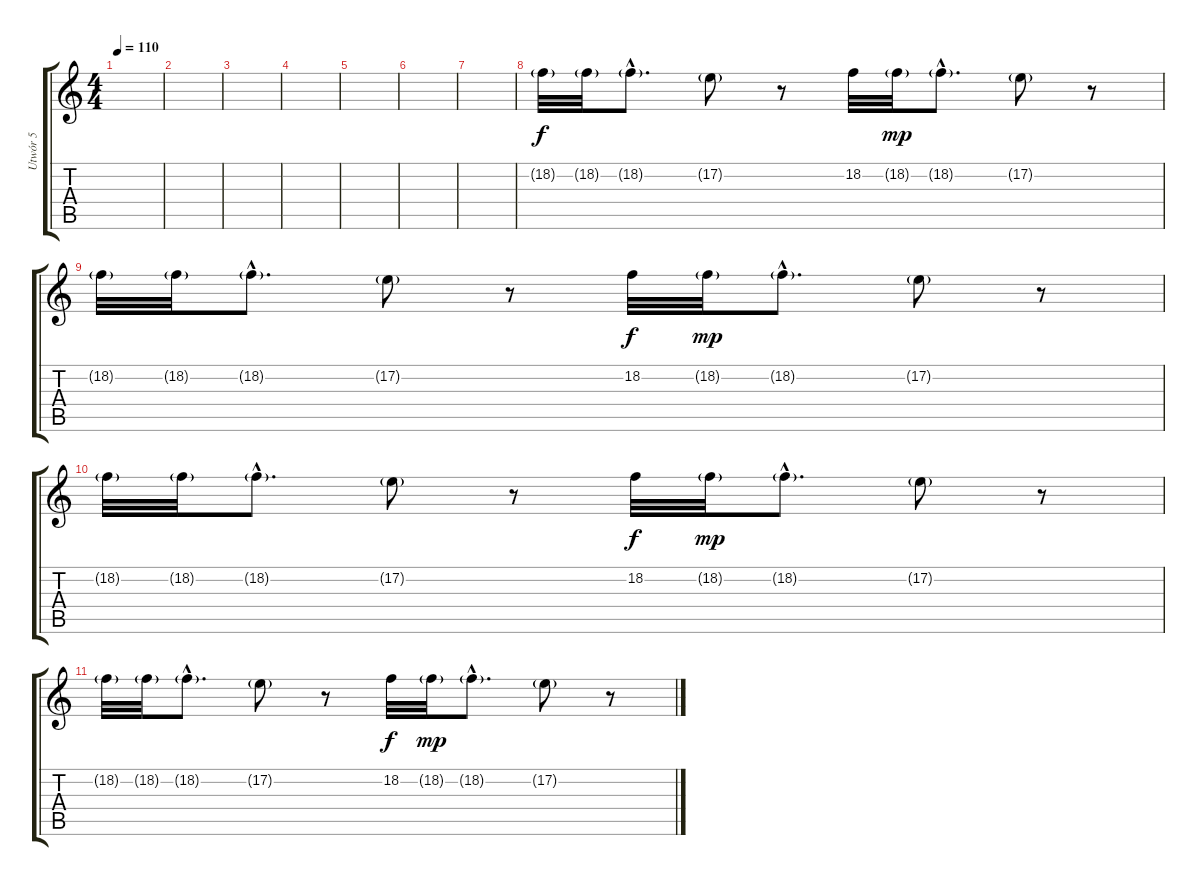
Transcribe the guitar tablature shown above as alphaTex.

\track ("Utwór 5" "Utwór 5") {instrument panflute}
\staff {score tabs}
\tuning (E4 B3 G3 D3 A2 E2) {hide}
\ts (4 4)
\tempo 110
\clef g2
\ks c
|
|
|
|
|
|
|
18.2{g}.32 18.2{g}.32 18.2{g hac}.8{d} 17.2{g}.8 r.8 18.2.32{dy f} 18.2{g}.32{dy mp} 18.2{g hac}.8{d} 17.2{g}.8 r.8 |
18.2{g}.32 18.2{g}.32 18.2{g hac}.8{d} 17.2{g}.8 r.8 18.2.32{dy f} 18.2{g}.32{dy mp} 18.2{g hac}.8{d} 17.2{g}.8 r.8 |
18.2{g}.32 18.2{g}.32 18.2{g hac}.8{d} 17.2{g}.8 r.8 18.2.32{dy f} 18.2{g}.32{dy mp} 18.2{g hac}.8{d} 17.2{g}.8 r.8 |
18.2{g}.32{volume 2} 18.2{g}.32 18.2{g hac}.8{d} 17.2{g}.8 r.8 18.2.32{dy f} 18.2{g}.32{dy mp} 18.2{g hac}.8{d} 17.2{g}.8 r.8
